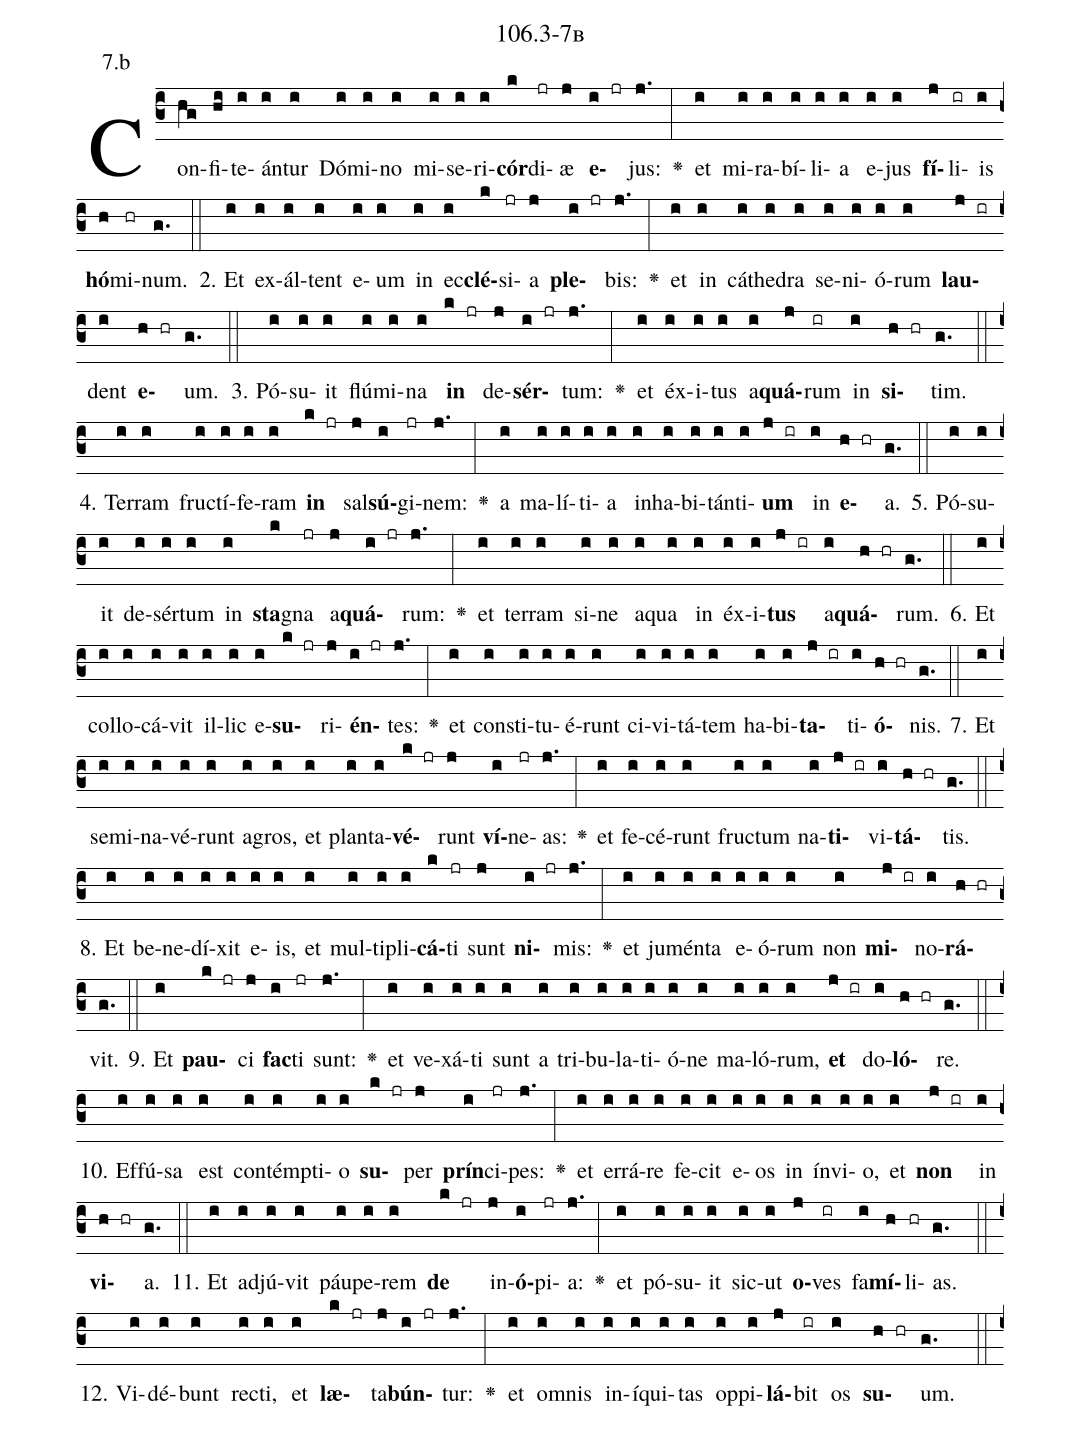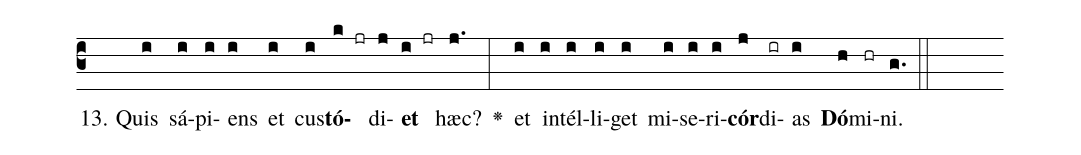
name: 106.3-7b;
annotation: 7.b;
%%
(c3)Con(hg)fi(hi)te(i)án(i)tur(i) Dó(i)mi(i)no(i) mi(i)se(i)ri(i)<b>cór</b>(k)di(jr)æ(j) <b>e</b>(i jr)jus:(j.) <v>\greheightstar</v>(:) et(i) mi(i)ra(i)bí(i)li(i)a(i) e(i)jus(i) <b>fí</b>(j)li(ir)is(i) <b>hó</b>(h)mi(hr)num.(g.) (::)
2. Et(i) ex(i)ál(i)tent(i) e(i)um(i) in(i) ec(i)<b>clé</b>(k)si(jr)a(j) <b>ple</b>(i jr)bis:(j.) <v>\greheightstar</v>(:) et(i) in(i) cá(i)the(i)dra(i) se(i)ni(i)ó(i)rum(i) <b>lau</b>(j ir)dent(i) <b>e</b>(h hr)um.(g.) (::)
3. Pó(i)su(i)it(i) flú(i)mi(i)na(i) <b>in</b>(k jr) de(j)<b>sér</b>(i jr)tum:(j.) <v>\greheightstar</v>(:) et(i) éx(i)i(i)tus(i) a(i)<b>quá</b>(j)rum(ir) in(i) <b>si</b>(h hr)tim.(g.) (::)
4. Ter(i)ram(i) fruc(i)tí(i)fe(i)ram(i) <b>in</b>(k jr) sal(j)<b>sú</b>(i)gi(jr)nem:(j.) <v>\greheightstar</v>(:) a(i) ma(i)lí(i)ti(i)a(i) in(i)ha(i)bi(i)tán(i)ti(i)<b>um</b>(j ir) in(i) <b>e</b>(h hr)a.(g.) (::)
5. Pó(i)su(i)it(i) de(i)sér(i)tum(i) in(i) <b>sta</b>(k)gna(jr) a(j)<b>quá</b>(i jr)rum:(j.) <v>\greheightstar</v>(:) et(i) ter(i)ram(i) si(i)ne(i) a(i)qua(i) in(i) éx(i)i(i)<b>tus</b>(j ir) a(i)<b>quá</b>(h hr)rum.(g.) (::)
6. Et(i) col(i)lo(i)cá(i)vit(i) il(i)lic(i) e(i)<b>su</b>(k jr)ri(j)<b>én</b>(i jr)tes:(j.) <v>\greheightstar</v>(:) et(i) con(i)sti(i)tu(i)é(i)runt(i) ci(i)vi(i)tá(i)tem(i) ha(i)bi(i)<b>ta</b>(j ir)ti(i)<b>ó</b>(h hr)nis.(g.) (::)
7. Et(i) se(i)mi(i)na(i)vé(i)runt(i) a(i)gros,(i) et(i) plan(i)ta(i)<b>vé</b>(k jr)runt(j) <b>ví</b>(i)ne(jr)as:(j.) <v>\greheightstar</v>(:) et(i) fe(i)cé(i)runt(i) fruc(i)tum(i) na(i)<b>ti</b>(j ir)vi(i)<b>tá</b>(h hr)tis.(g.) (::)
8. Et(i) be(i)ne(i)dí(i)xit(i) e(i)is,(i) et(i) mul(i)ti(i)pli(i)<b>cá</b>(k)ti(jr) sunt(j) <b>ni</b>(i jr)mis:(j.) <v>\greheightstar</v>(:) et(i) ju(i)mén(i)ta(i) e(i)ó(i)rum(i) non(i) <b>mi</b>(j ir)no(i)<b>rá</b>(h hr)vit.(g.) (::)
9. Et(i) <b>pau</b>(k jr)ci(j) <b>fac</b>(i)ti(jr) sunt:(j.) <v>\greheightstar</v>(:) et(i) ve(i)xá(i)ti(i) sunt(i) a(i) tri(i)bu(i)la(i)ti(i)ó(i)ne(i) ma(i)ló(i)rum,(i) <b>et</b>(j ir) do(i)<b>ló</b>(h hr)re.(g.) (::)
10. Ef(i)fú(i)sa(i) est(i) con(i)témp(i)ti(i)o(i) <b>su</b>(k jr)per(j) <b>prín</b>(i)ci(jr)pes:(j.) <v>\greheightstar</v>(:) et(i) er(i)rá(i)re(i) fe(i)cit(i) e(i)os(i) in(i) ín(i)vi(i)o,(i) et(i) <b>non</b>(j ir) in(i) <b>vi</b>(h hr)a.(g.) (::)
11. Et(i) ad(i)jú(i)vit(i) páu(i)pe(i)rem(i) <b>de</b>(k jr) in(j)<b>ó</b>(i)pi(jr)a:(j.) <v>\greheightstar</v>(:) et(i) pó(i)su(i)it(i) sic(i)ut(i) <b>o</b>(j)ves(ir) fa(i)<b>mí</b>(h)li(hr)as.(g.) (::)
12. Vi(i)dé(i)bunt(i) rec(i)ti,(i) et(i) <b>læ</b>(k jr)ta(j)<b>bún</b>(i jr)tur:(j.) <v>\greheightstar</v>(:) et(i) om(i)nis(i) in(i)í(i)qui(i)tas(i) op(i)pi(i)<b>lá</b>(j)bit(ir) os(i) <b>su</b>(h hr)um.(g.) (::)
13. Quis(i) sá(i)pi(i)ens(i) et(i) cus(i)<b>tó</b>(k jr)di(j)<b>et</b>(i jr) hæc?(j.) <v>\greheightstar</v>(:) et(i) in(i)tél(i)li(i)get(i) mi(i)se(i)ri(i)<b>cór</b>(j)di(ir)as(i) <b>Dó</b>(h)mi(hr)ni.(g.) (::)
